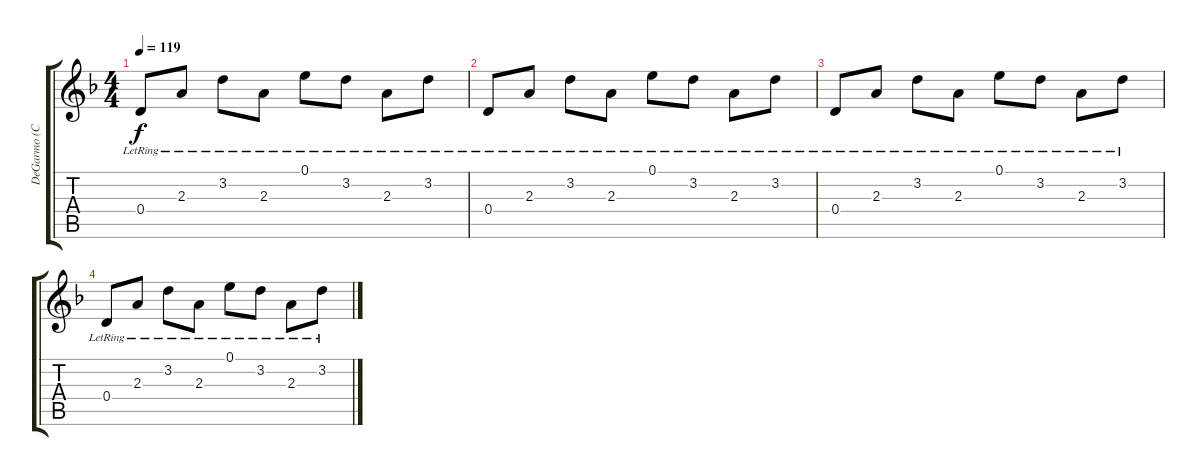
\track ("DeGarmo (Clean)" "DeGarmo (C") {instrument electricguitarclean}
\staff {score tabs}
\tuning (E4 B3 G3 D3 A2 E2) {hide}
\ts (4 4)
\tempo 119
\clef g2
\ks dminor
0.4{lr}.8{dy f} 2.3{lr}.8 3.2{lr}.8 2.3{lr}.8 0.1{lr}.8 3.2{lr}.8 2.3{lr}.8 3.2{lr}.8 |
0.4{lr}.8 2.3{lr}.8 3.2{lr}.8 2.3{lr}.8 0.1{lr}.8 3.2{lr}.8 2.3{lr}.8 3.2{lr}.8 |
0.4{lr}.8 2.3{lr}.8 3.2{lr}.8 2.3{lr}.8 0.1{lr}.8 3.2{lr}.8 2.3{lr}.8 3.2{lr}.8 |
0.4{lr}.8 2.3{lr}.8 3.2{lr}.8 2.3{lr}.8 0.1{lr}.8 3.2{lr}.8 2.3{lr}.8 3.2{lr}.8
